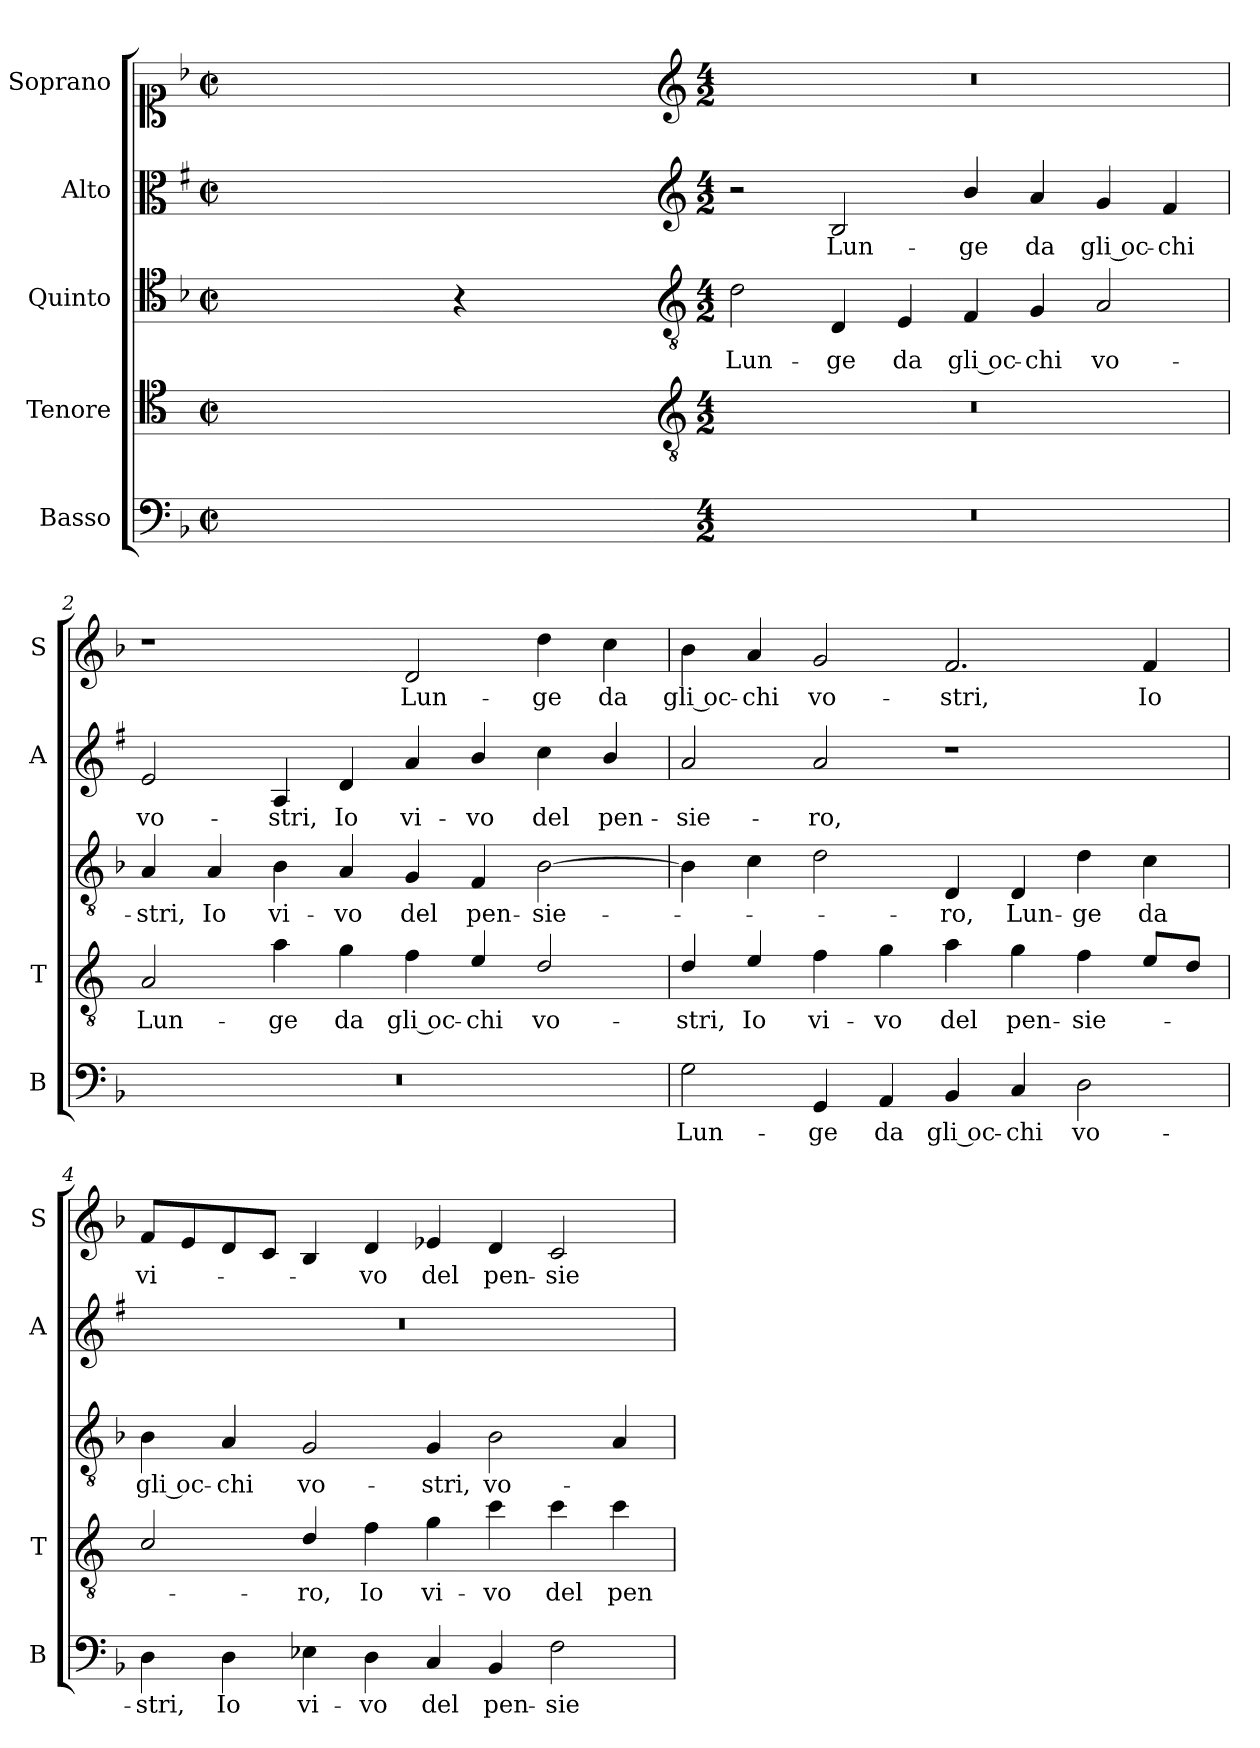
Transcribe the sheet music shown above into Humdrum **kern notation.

**kern	**text	**kern	**text	**kern	**text	**kern	**text	**kern	**text
*part5	*part5	*part4	*part4	*part3	*part3	*part2	*part2	*part1	*part1
*staff5	*staff5	*staff4	*staff4	*staff3	*staff3	*staff2	*staff2	*staff1	*staff1
*I"Basso	*	*I"Tenore	*	*I"Quinto	*	*I"Alto	*	*I"Soprano	*
*I'B	*	*I'T	*	*	*	*I'A	*	*I'S	*
*clefF4	*	*clefC4	*	*clefC4	*	*clefC3	*	*clefC1	*
*	*	*ITrd4c7	*	*	*	*ITrd1c2	*	*	*
*k[b-]	*	*k[b-]	*	*k[b-]	*	*k[b-]	*	*k[b-]	*
*F:	*	*F:	*	*F:	*	*F:	*	*F:	*
*M2/2	*	*M2/2	*	*M2/2	*	*M2/2	*	*M2/2	*
*met(c|)	*	*met(c|)	*	*met(c|)	*	*met(c|)	*	*met(c|)	*
=	=	=	=	=	=	=	=	=	=
1ryy	.	1ryy	.	1ryy	.	1ryy	.	1ryy	.
=1X-	=1X-	=1X-	=1X-	=1X-	=1X-	=1X-	=1X-	=1X-	=1X-
4ryy	.	4ryy	.	4ryy	.	4ryy	.	4ryy	.
4ryy	.	4ryy	.	4r	.	4ryy	.	4ryy	.
4ryy	.	4ryy	.	4ryy	.	4ryy	.	4ryy	.
4ryy	.	4ryy	.	4ryy	.	4ryy	.	4ryy	.
=1-	=1-	=1-	=1-	=1-	=1-	=1-	=1-	=1-	=1-
*	*	*clefGv2	*	*clefGv2	*	*clefG2	*	*clefG2	*
*M4/2	*	*M4/2	*	*M4/2	*	*M4/2	*	*M4/2	*
!	!	!	!	!	!LO:LY:b	!	!	!	!
0r	.	0r	.	2d\	Lun-	2r	.	0r	.
!	!	!	!	!	!LO:LY:b	!	!LO:LY:b	!	!
.	.	.	.	4D/	-ge	2A/	Lun-	.	.
!	!	!	!	!	!LO:LY:b	!	!	!	!
.	.	.	.	4E/	da	.	.	.	.
!	!	!	!	!	!LO:LY:b	!	!LO:LY:b	!	!
.	.	.	.	4F/	gli oc-	4a/	-ge	.	.
!	!	!	!	!	!LO:LY:b	!	!LO:LY:b	!	!
.	.	.	.	4G/	-chi	4g/	da	.	.
!	!	!	!	!	!LO:LY:b	!	!LO:LY:b	!	!
.	.	.	.	2A/	vo-	4f/	gli oc-	.	.
!	!	!	!	!	!	!	!LO:LY:b	!	!
.	.	.	.	.	.	4e/	-chi	.	.
=2	=2	=2	=2	=2	=2	=2	=2	=2	=2
!	!	!	!LO:LY:b	!	!LO:LY:b	!	!LO:LY:b	!	!
0r	.	2D/	Lun-	4A/	-stri,	2d/	vo-	1r	.
!	!	!	!	!	!LO:LY:b	!	!	!	!
.	.	.	.	4A/	Io	.	.	.	.
!	!	!	!LO:LY:b	!	!LO:LY:b	!	!LO:LY:b	!	!
.	.	4d\	-ge	4B-\	vi-	4G/	-stri,	.	.
!	!	!	!LO:LY:b	!	!LO:LY:b	!	!LO:LY:b	!	!
.	.	4c\	da	4A/	-vo	4c/	Io	.	.
!	!	!	!LO:LY:b	!	!LO:LY:b	!	!LO:LY:b	!	!LO:LY:b
.	.	4B-\	gli oc-	4G/	del	4g/	vi-	2d/	Lun-
!	!	!	!LO:LY:b	!	!LO:LY:b	!	!LO:LY:b	!	!
.	.	4A/	-chi	4F/	pen-	4a/	-vo	.	.
!	!	!	!LO:LY:b	!	!LO:LY:b	!	!LO:LY:b	!	!LO:LY:b
.	.	2G/	vo-	[2B-\	-sie-	4b-\	del	4dd\	-ge
!	!	!	!	!	!	!	!LO:LY:b	!	!LO:LY:b
.	.	.	.	.	.	4a/	pen-	4cc\	da
=3	=3	=3	=3	=3	=3	=3	=3	=3	=3
!	!LO:LY:b	!	!LO:LY:b	!	!	!	!LO:LY:b	!	!LO:LY:b
2G\	Lun-	4G/	-stri,	4B-\]	.	2g/	-sie-	4b-\	gli oc-
!	!	!	!LO:LY:b	!	!	!	!	!	!LO:LY:b
.	.	4A/	Io	4c\	.	.	.	4a/	-chi
!	!LO:LY:b	!	!LO:LY:b	!	!	!	!LO:LY:b	!	!LO:LY:b
4GG/	-ge	4B-\	vi-	2d\	.	2g/	-ro,	2g/	vo-
!	!LO:LY:b	!	!LO:LY:b	!	!	!	!	!	!
4AA/	da	4c\	-vo	.	.	.	.	.	.
!	!LO:LY:b	!	!LO:LY:b	!	!LO:LY:b	!	!	!	!LO:LY:b
4BB-/	gli oc-	4d\	del	4D/	-ro,	1r	.	2.f/	-stri,
!	!LO:LY:b	!	!LO:LY:b	!	!LO:LY:b	!	!	!	!
4C/	-chi	4c\	pen-	4D/	Lun-	.	.	.	.
!	!LO:LY:b	!	!LO:LY:b	!	!LO:LY:b	!	!	!	!
2D\	vo-	4B-\	-sie-	4d\	-ge	.	.	.	.
!	!	!	!	!	!LO:LY:b	!	!	!	!LO:LY:b
.	.	8A/L	.	4c\	da	.	.	4f/	Io
.	.	8G/J	.	.	.	.	.	.	.
!!LO:LB:g=z
=4	=4	=4	=4	=4	=4	=4	=4	=4	=4
!	!LO:LY:b	!	!	!	!LO:LY:b	!	!	!	!LO:LY:b
4D\	-stri,	2F/	.	4B-\	gli oc-	0r	.	8f/L	vi-
.	.	.	.	.	.	.	.	8e/	.
!	!LO:LY:b	!	!	!	!LO:LY:b	!	!	!	!
4D\	Io	.	.	4A/	-chi	.	.	8d/	.
.	.	.	.	.	.	.	.	8c/J	.
!	!LO:LY:b	!	!LO:LY:b	!	!LO:LY:b	!	!	!	!
4E-X\	vi-	4G/	-ro,	2G/	vo-	.	.	4B-/	.
!	!LO:LY:b	!	!LO:LY:b	!	!	!	!	!	!LO:LY:b
4D\	-vo	4B-\	Io	.	.	.	.	4d/	-vo
!	!LO:LY:b	!	!LO:LY:b	!	!LO:LY:b	!	!	!	!LO:LY:b
4C/	del	4c\	vi-	4G/	-stri,	.	.	4e-X/	del
!	!LO:LY:b	!	!LO:LY:b	!	!LO:LY:b	!	!	!	!LO:LY:b
4BB-/	pen-	4f\	-vo	2B-\	vo-	.	.	4d/	pen-
!	!LO:LY:b	!	!LO:LY:b	!	!	!	!	!	!LO:LY:b
2F\	-sie-	4f\	del	.	.	.	.	2c/	-sie-
!	!	!	!LO:LY:b	!	!	!	!	!	!
.	.	4f\	pen-	4A/	.	.	.	.	.
=	=	=	=	=	=	=	=	=	=
*-	*-	*-	*-	*-	*-	*-	*-	*-	*-
